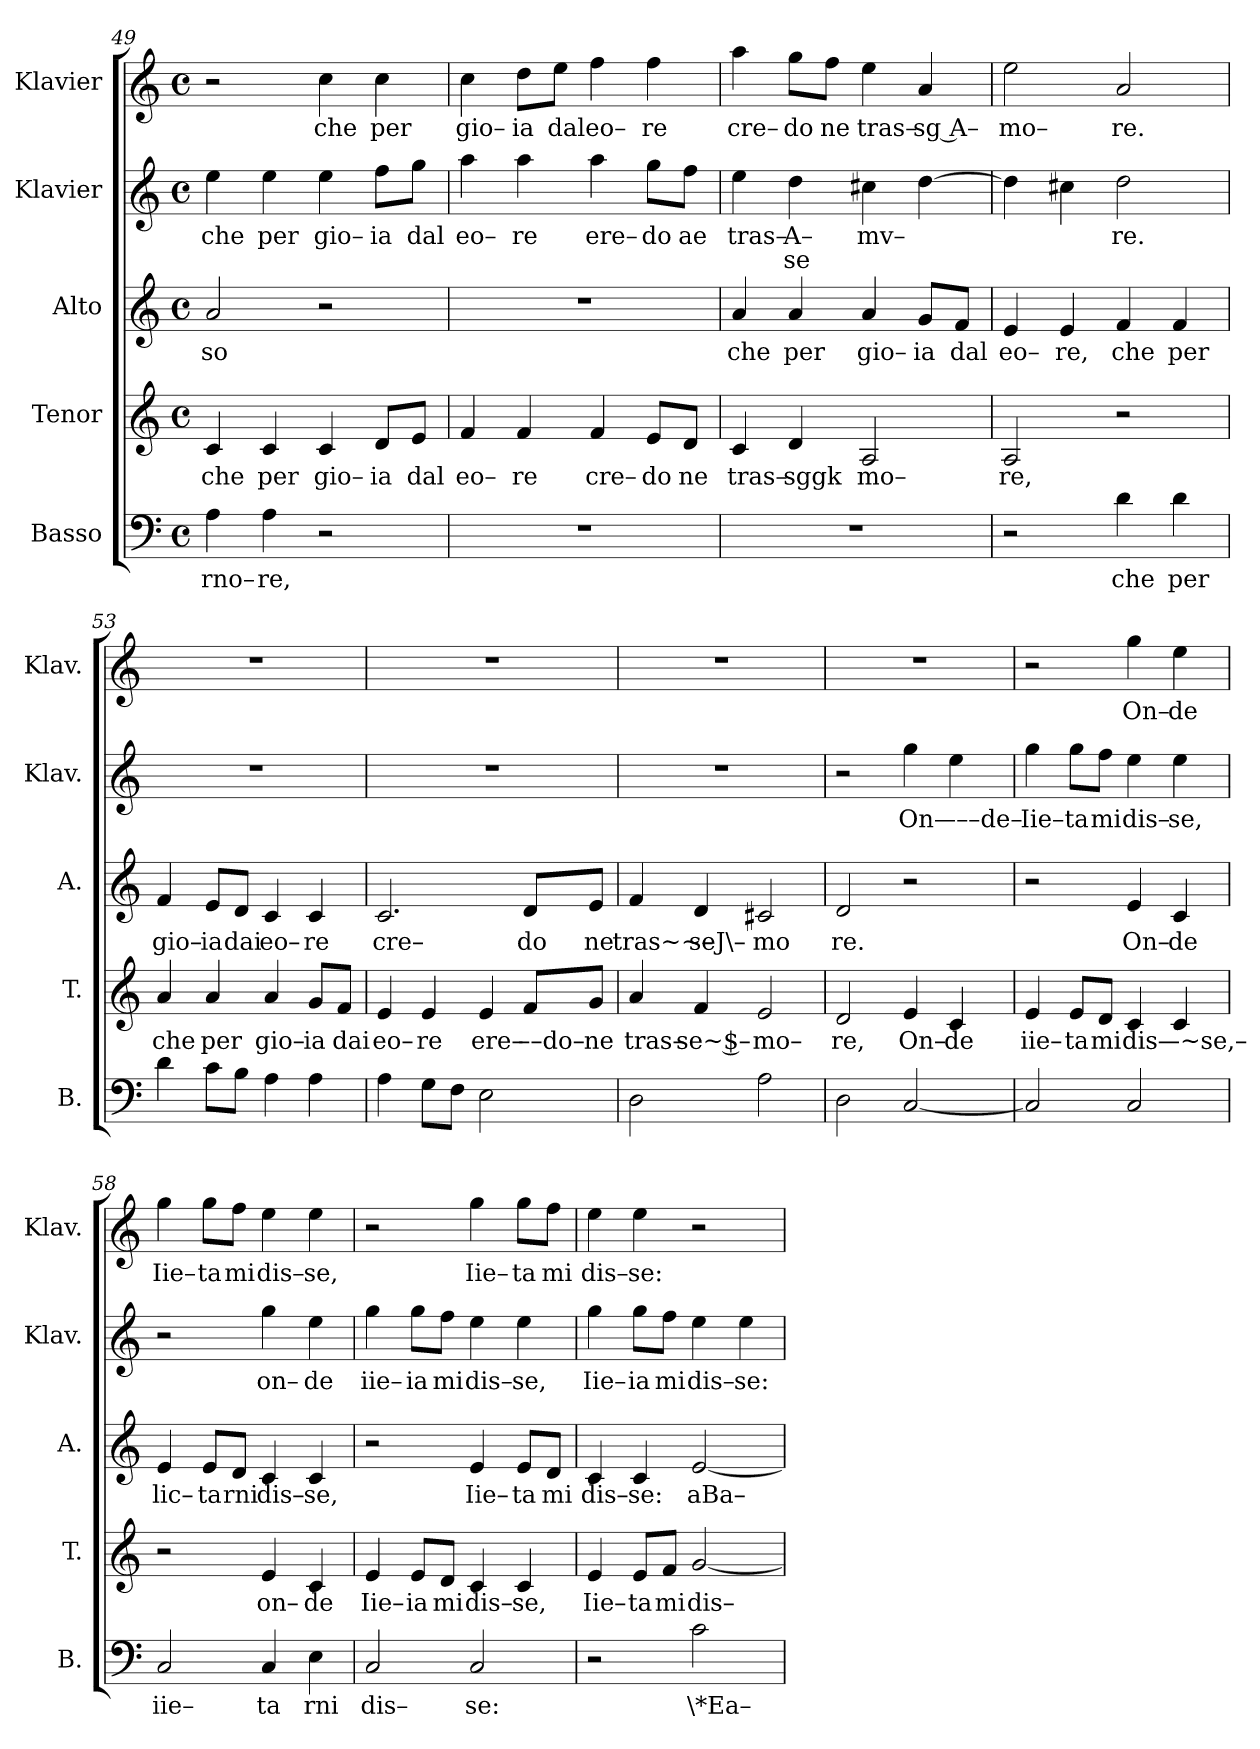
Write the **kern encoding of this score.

**kern	**text	**kern	**text	**kern	**text	**kern	**text	**text	**kern	**text
*part5	*part5	*part4	*part4	*part3	*part3	*part2	*part2	*part2	*part1	*part1
*staff5	*staff5	*staff4	*staff4	*staff3	*staff3	*staff2	*staff2	*staff2	*staff1	*staff1
*I"Basso	*	*I"Tenor	*	*I"Alto	*	*I"Klavier	*	*	*I"Klavier	*
*I'B.	*	*I'T.	*	*I'A.	*	*I'Klav.	*	*	*I'Klav.	*
*clefF4	*	*clefG2	*	*clefG2	*	*clefG2	*	*	*clefG2	*
*k[]	*	*k[]	*	*k[]	*	*k[]	*	*	*k[]	*
*M4/4	*	*M4/4	*	*M4/4	*	*M4/4	*	*	*M4/4	*
*met(c)	*	*met(c)	*	*met(c)	*	*met(c)	*	*	*met(c)	*
=49	=49	=49	=49	=49	=49	=49	=49	=49	=49	=49
!	!LO:LY:b	!	!LO:LY:b	!	!LO:LY:b	!	!LO:LY:b	!	!	!
4A\	rno–	4c/	che	2a/	so	4ee\	che	.	2r	.
!	!LO:LY:b	!	!LO:LY:b	!	!	!	!LO:LY:b	!	!	!
4A\	re,	4c/	per	.	.	4ee\	per	.	.	.
!	!	!	!LO:LY:b	!	!	!	!LO:LY:b	!	!	!LO:LY:b
2r	.	4c/	gio–	2r	.	4ee\	gio–	.	4cc\	che
!	!	!	!LO:LY:b	!	!	!	!LO:LY:b	!	!	!LO:LY:b
.	.	8d/L	ia	.	.	8ff\L	ia	.	4cc\	per
!	!	!	!LO:LY:b	!	!	!	!LO:LY:b	!	!	!
.	.	8e/J	dal	.	.	8gg\J	dal	.	.	.
=50	=50	=50	=50	=50	=50	=50	=50	=50	=50	=50
!	!	!	!LO:LY:b	!	!	!	!LO:LY:b	!	!	!LO:LY:b
1r	.	4f/	eo–	1r	.	4aa\	eo–	.	4cc\	gio–
!	!	!	!LO:LY:b	!	!	!	!LO:LY:b	!	!	!LO:LY:b
.	.	4f/	re	.	.	4aa\	re	.	8dd\L	ia
!	!	!	!	!	!	!	!	!	!	!LO:LY:b
.	.	.	.	.	.	.	.	.	8ee\J	dal
!	!	!	!LO:LY:b	!	!	!	!LO:LY:b	!	!	!LO:LY:b
.	.	4f/	cre–	.	.	4aa\	ere–	.	4ff\	eo–
!	!	!	!LO:LY:b	!	!	!	!LO:LY:b	!	!	!LO:LY:b
.	.	8e/L	do	.	.	8gg\L	do	.	4ff\	re
!	!	!	!LO:LY:b	!	!	!	!LO:LY:b	!	!	!
.	.	8d/J	ne	.	.	8ff\J	ae	.	.	.
=51	=51	=51	=51	=51	=51	=51	=51	=51	=51	=51
!	!	!	!LO:LY:b	!	!LO:LY:b	!	!LO:LY:b	!	!	!LO:LY:b
1r	.	4c/	tras–	4a/	che	4ee\	tras–	.	4aa\	cre–
!	!	!	!LO:LY:b	!	!LO:LY:b	!	!LO:LY:b	!LO:LY:b	!	!LO:LY:b
.	.	4d/	sggk	4a/	per	4dd\	A–	se	8gg\L	do
!	!	!	!	!	!	!	!	!	!	!LO:LY:b
.	.	.	.	.	.	.	.	.	8ff\J	ne
!	!	!	!LO:LY:b	!	!LO:LY:b	!	!LO:LY:b	!	!	!LO:LY:b
.	.	2A/	mo–	4a/	gio–	4cc#X\	mv–	.	4ee\	tras–
!	!	!	!	!	!LO:LY:b	!	!	!	!	!LO:LY:b
.	.	.	.	8g/L	ia	[4dd\	.	.	4a/	sg A–
!	!	!	!	!	!LO:LY:b	!	!	!	!	!
.	.	.	.	8f/J	dal	.	.	.	.	.
=52	=52	=52	=52	=52	=52	=52	=52	=52	=52	=52
!	!	!	!LO:LY:b	!	!LO:LY:b	!	!	!	!	!LO:LY:b
2r	.	2A/	re,	4e/	eo–	4dd\]	.	.	2ee\	mo–
!	!	!	!	!	!LO:LY:b	!	!	!	!	!
.	.	.	.	4e/	re,	4cc#X\	.	.	.	.
!	!LO:LY:b	!	!	!	!LO:LY:b	!	!LO:LY:b	!	!	!LO:LY:b
4d\	che	2r	.	4f/	che	2dd\	re.	.	2a/	re.
!	!LO:LY:b	!	!	!	!LO:LY:b	!	!	!	!	!
4d\	per	.	.	4f/	per	.	.	.	.	.
=53	=53	=53	=53	=53	=53	=53	=53	=53	=53	=53
!	!	!	!LO:LY:b	!	!LO:LY:b	!	!	!	!	!
4d\	.	4a/	che	4f/	gio–	1r	.	.	1r	.
!	!	!	!LO:LY:b	!	!LO:LY:b	!	!	!	!	!
8c\L	.	4a/	per	8e/L	ia	.	.	.	.	.
!	!	!	!	!	!LO:LY:b	!	!	!	!	!
8B\J	.	.	.	8d/J	dai	.	.	.	.	.
!	!	!	!LO:LY:b	!	!LO:LY:b	!	!	!	!	!
4A\	.	4a/	gio–	4c/	eo–	.	.	.	.	.
!	!	!	!LO:LY:b	!	!LO:LY:b	!	!	!	!	!
4A\	.	8g/L	ia	4c/	re	.	.	.	.	.
!	!	!	!LO:LY:b	!	!	!	!	!	!	!
.	.	8f/J	dai	.	.	.	.	.	.	.
=54	=54	=54	=54	=54	=54	=54	=54	=54	=54	=54
!	!	!	!LO:LY:b	!	!LO:LY:b	!	!	!	!	!
4A\	.	4e/	eo–	2.c/	cre–	1r	.	.	1r	.
!	!	!	!LO:LY:b	!	!	!	!	!	!	!
8G\L	.	4e/	re	.	.	.	.	.	.	.
8F\J	.	.	.	.	.	.	.	.	.	.
!	!	!	!LO:LY:b	!	!	!	!	!	!	!
2E\	.	4e/	ere–	.	.	.	.	.	.	.
!	!	!	!LO:LY:b	!	!LO:LY:b	!	!	!	!	!
.	.	8f/L	––do–	8d/L	do	.	.	.	.	.
!	!	!	!LO:LY:b	!	!LO:LY:b	!	!	!	!	!
.	.	8g/J	ne	8e/J	ne	.	.	.	.	.
=55	=55	=55	=55	=55	=55	=55	=55	=55	=55	=55
!	!	!	!LO:LY:b	!	!LO:LY:b	!	!	!	!	!
2D\	.	4a/	tras–	4f/	tras~~–	1r	.	.	1r	.
!	!	!	!LO:LY:b	!	!LO:LY:b	!	!	!	!	!
.	.	4f/	se~ $–	4d/	seJ\–	.	.	.	.	.
!	!	!	!LO:LY:b	!	!LO:LY:b	!	!	!	!	!
2A\	.	2e/	mo–	2c#X/	mo	.	.	.	.	.
=56	=56	=56	=56	=56	=56	=56	=56	=56	=56	=56
!	!	!	!LO:LY:b	!	!LO:LY:b	!	!	!	!	!
2D\	.	2d/	re,	2d/	re.	2r	.	.	1r	.
!	!	!	!LO:LY:b	!	!	!	!LO:LY:b	!	!	!
[2C/	.	4e/	On–	2r	.	4gg\	On–	.	.	.
!	!	!	!LO:LY:b	!	!	!	!LO:LY:b	!	!	!
.	.	4c/	de	.	.	4ee\	–––de–	.	.	.
=57	=57	=57	=57	=57	=57	=57	=57	=57	=57	=57
!	!	!	!LO:LY:b	!	!	!	!LO:LY:b	!	!	!
2C/]	.	4e/	iie–	2r	.	4gg\	Iie–	.	2r	.
!	!	!	!LO:LY:b	!	!	!	!LO:LY:b	!	!	!
.	.	8e/L	ta	.	.	8gg\L	ta	.	.	.
!	!	!	!LO:LY:b	!	!	!	!LO:LY:b	!	!	!
.	.	8d/J	mi	.	.	8ff\J	mi	.	.	.
!	!	!	!LO:LY:b	!	!LO:LY:b	!	!LO:LY:b	!	!	!LO:LY:b
2C/	.	4c/	dis–	4e/	On–	4ee\	dis–	.	4gg\	On–
!	!	!	!LO:LY:b	!	!LO:LY:b	!	!LO:LY:b	!	!	!LO:LY:b
.	.	4c/	–~se,–	4c/	de	4ee\	se,	.	4ee\	de
=58	=58	=58	=58	=58	=58	=58	=58	=58	=58	=58
!	!LO:LY:b	!	!	!	!LO:LY:b	!	!	!	!	!LO:LY:b
2C/	iie–	2r	.	4e/	lic–	2r	.	.	4gg\	Iie–
!	!	!	!	!	!LO:LY:b	!	!	!	!	!LO:LY:b
.	.	.	.	8e/L	ta	.	.	.	8gg\L	ta
!	!	!	!	!	!LO:LY:b	!	!	!	!	!LO:LY:b
.	.	.	.	8d/J	rni	.	.	.	8ff\J	mi
!	!LO:LY:b	!	!LO:LY:b	!	!LO:LY:b	!	!LO:LY:b	!	!	!LO:LY:b
4C/	ta	4e/	on–	4c/	dis–	4gg\	on–	.	4ee\	dis–
!	!LO:LY:b	!	!LO:LY:b	!	!LO:LY:b	!	!LO:LY:b	!	!	!LO:LY:b
4E\	rni	4c/	de	4c/	se,	4ee\	de	.	4ee\	se,
=59	=59	=59	=59	=59	=59	=59	=59	=59	=59	=59
!	!LO:LY:b	!	!LO:LY:b	!	!	!	!LO:LY:b	!	!	!
2C/	dis–	4e/	Iie–	2r	.	4gg\	iie–	.	2r	.
!	!	!	!LO:LY:b	!	!	!	!LO:LY:b	!	!	!
.	.	8e/L	ia	.	.	8gg\L	ia	.	.	.
!	!	!	!LO:LY:b	!	!	!	!LO:LY:b	!	!	!
.	.	8d/J	mi	.	.	8ff\J	mi	.	.	.
!	!LO:LY:b	!	!LO:LY:b	!	!LO:LY:b	!	!LO:LY:b	!	!	!LO:LY:b
2C/	se:	4c/	dis–	4e/	Iie–	4ee\	dis–	.	4gg\	Iie–
!	!	!	!LO:LY:b	!	!LO:LY:b	!	!LO:LY:b	!	!	!LO:LY:b
.	.	4c/	se,	8e/L	ta	4ee\	se,	.	8gg\L	ta
!	!	!	!	!	!LO:LY:b	!	!	!	!	!LO:LY:b
.	.	.	.	8d/J	mi	.	.	.	8ff\J	mi
=60	=60	=60	=60	=60	=60	=60	=60	=60	=60	=60
!	!	!	!LO:LY:b	!	!LO:LY:b	!	!LO:LY:b	!	!	!LO:LY:b
2r	.	4e/	Iie–	4c/	dis–	4gg\	Iie–	.	4ee\	dis–
!	!	!	!LO:LY:b	!	!LO:LY:b	!	!LO:LY:b	!	!	!LO:LY:b
.	.	8e/L	ta	4c/	se:	8gg\L	ia	.	4ee\	se:
!	!	!	!LO:LY:b	!	!	!	!LO:LY:b	!	!	!
.	.	8f/J	mi	.	.	8ff\J	mi	.	.	.
!	!LO:LY:b	!	!LO:LY:b	!	!LO:LY:b	!	!LO:LY:b	!	!	!
2c\	\*Ea–	[2g/	dis–	[2e/	aBa–	4ee\	dis–	.	2r	.
!	!	!	!	!	!	!	!LO:LY:b	!	!	!
.	.	.	.	.	.	4ee\	se:	.	.	.
=	=	=	=	=	=	=	=	=	=	=
*-	*-	*-	*-	*-	*-	*-	*-	*-	*-	*-
